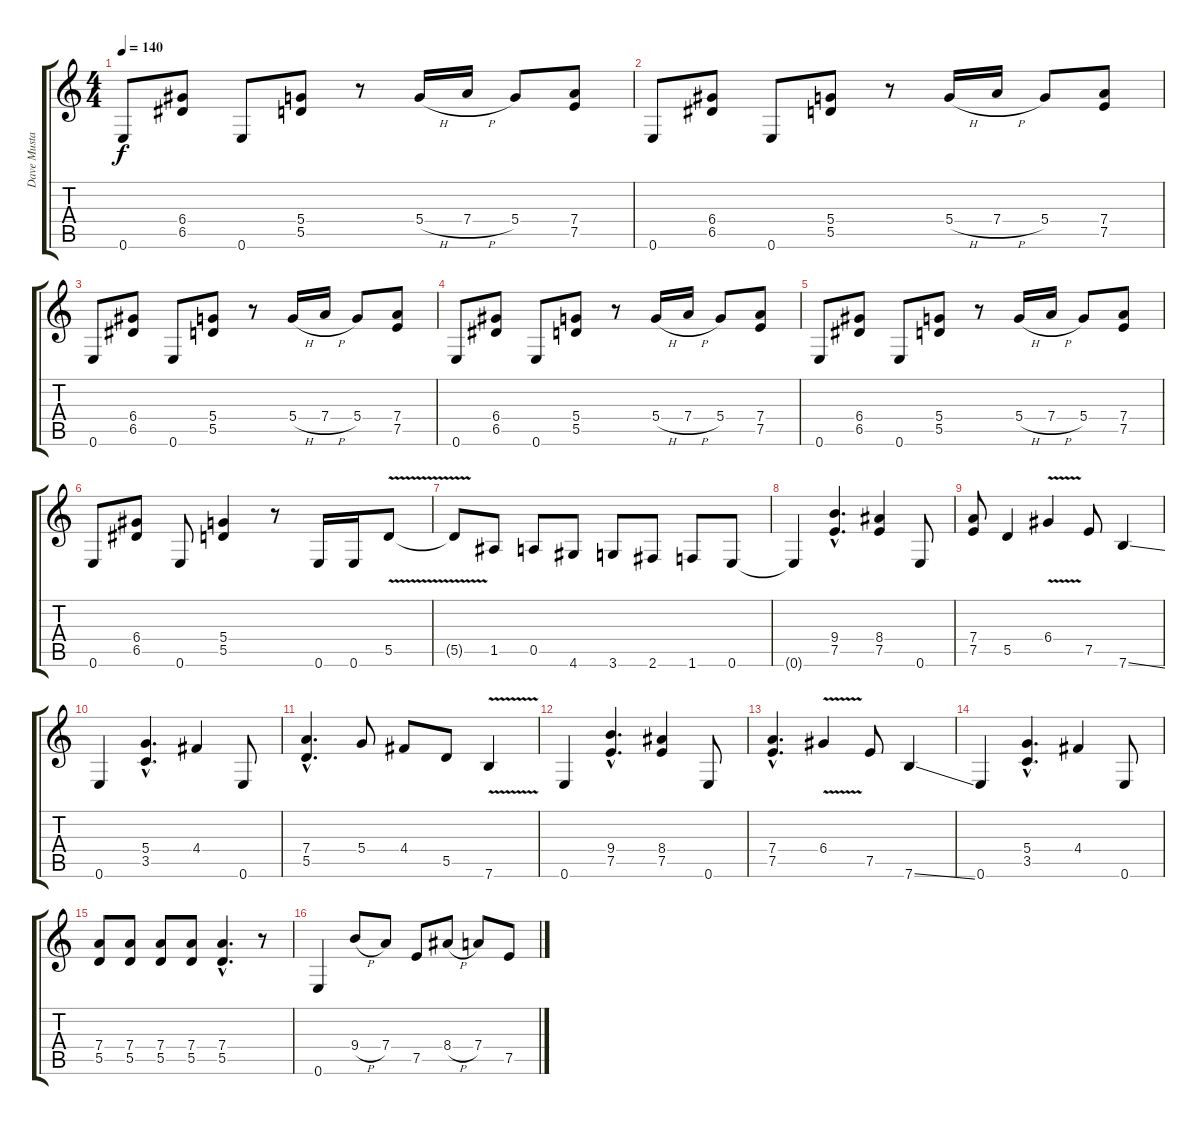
\track ("Dave Mustane (Overdriven Guitar)" "Dave Musta") {instrument distortionguitar}
\staff {score tabs}
\tuning (E4 B3 G3 D3 A2 E2) {hide}
\ts (4 4)
\tempo 140
\clef g2
\ks c
0.6.8{dy f} (6.4 6.5).8 0.6.8 (5.4 5.5).8 r.8 5.4{h}.16 7.4{h}.16 5.4.8 (7.4 7.5).8 |
0.6.8 (6.4 6.5).8 0.6.8 (5.4 5.5).8 r.8 5.4{h}.16 7.4{h}.16 5.4.8 (7.4 7.5).8 |
0.6.8 (6.4 6.5).8 0.6.8 (5.4 5.5).8 r.8 5.4{h}.16 7.4{h}.16 5.4.8 (7.4 7.5).8 |
0.6.8 (6.4 6.5).8 0.6.8 (5.4 5.5).8 r.8 5.4{h}.16 7.4{h}.16 5.4.8 (7.4 7.5).8 |
0.6.8 (6.4 6.5).8 0.6.8 (5.4 5.5).8 r.8 5.4{h}.16 7.4{h}.16 5.4.8 (7.4 7.5).8 |
0.6.8 (6.4 6.5).8 0.6.8 (5.4 5.5).4 r.8 0.6.16 0.6.16 5.5{v}.8 |
5.5{t}.8 1.5.8 0.5.8 4.6.8 3.6.8 2.6.8 1.6.8 0.6.8 |
0.6{t}.4 (9.4{hac} 7.5{hac}).4{d} (8.4 7.5).4 0.6.8 |
(7.4 7.5).8 5.5.4 6.4{v}.4 7.5.8 7.6{ss}.4 |
0.6.4 (5.4{hac} 3.5{hac}).4{d} 4.4.4 0.6.8 |
(7.4{hac} 5.5{hac}).4{d} 5.4.8 4.4.8 5.5.8 7.6{v}.4 |
0.6.4 (9.4{hac} 7.5{hac}).4{d} (8.4 7.5).4 0.6.8 |
(7.4{hac} 7.5{hac}).4{d} 6.4{v}.4 7.5.8 7.6{ss}.4 |
0.6.4 (5.4{hac} 3.5{hac}).4{d} 4.4.4 0.6.8 |
(7.4 5.5).8 (7.4 5.5).8 (7.4 5.5).8 (7.4 5.5).8 (7.4{hac} 5.5{hac}).4{d} r.8 |
0.6.4 9.4{h}.8 7.4.8 7.5.8 8.4{h}.8 7.4.8 7.5.8
